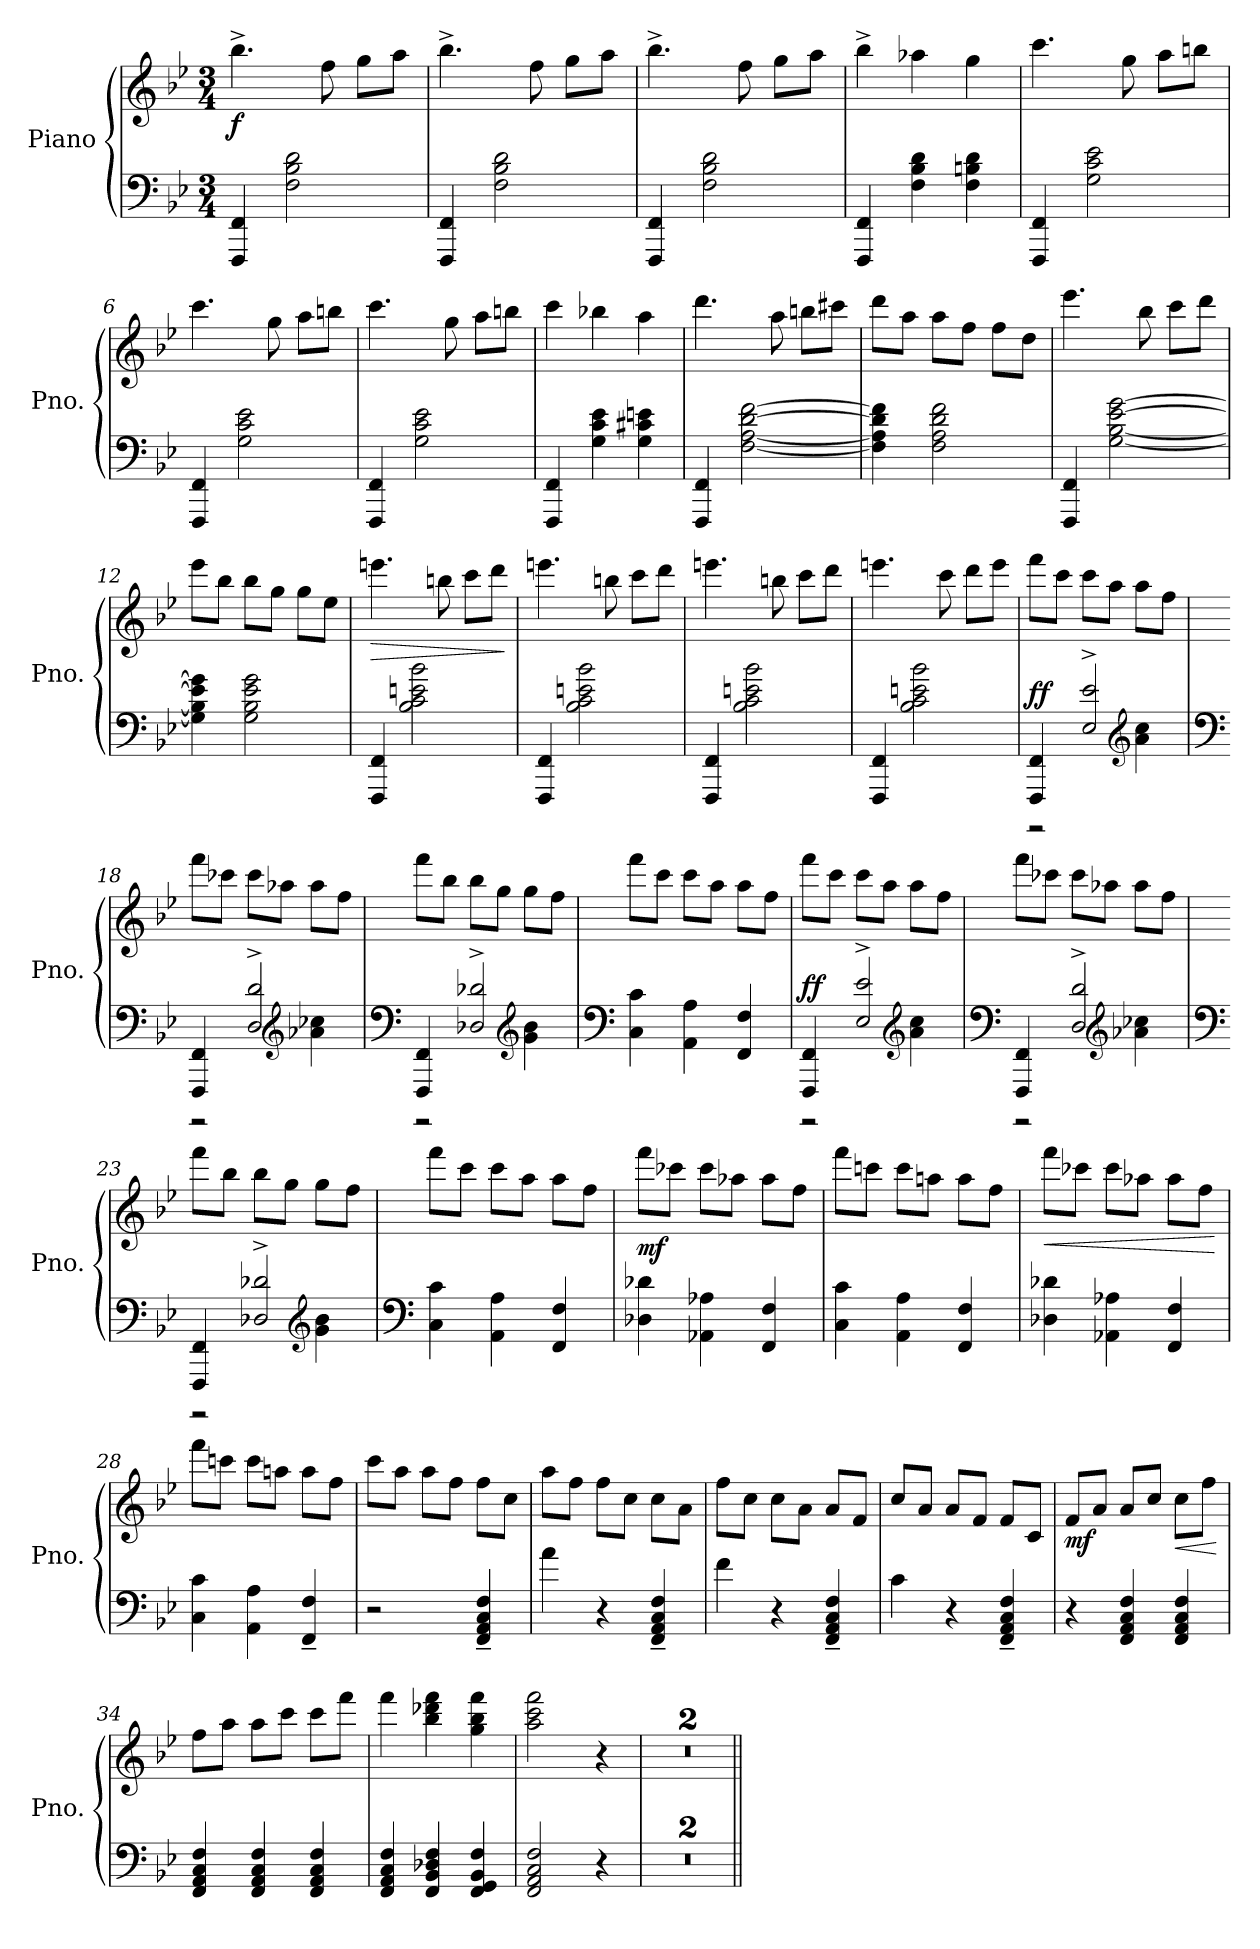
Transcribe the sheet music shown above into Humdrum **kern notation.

**kern	**kern	**dynam
*part1	*part1	*part1
*staff2	*staff1	*staff1/2
*I"Piano	*	*
*I'Pno.	*	*
*clefF4	*clefG2	*
*k[b-e-]	*k[b-e-]	*
*M3/4	*M3/4	*
*MM240	*MM240	*
=1	=1	=1
!	!	!LO:DY:b
4FFF/ 4FF/	4.bb-^\	f
2F\ 2B-\ 2d\	.	.
.	8ff\	.
.	8gg\L	.
.	8aa\J	.
=2	=2	=2
4FFF/ 4FF/	4.bb-^\	.
2F\ 2B-\ 2d\	.	.
.	8ff\	.
.	8gg\L	.
.	8aa\J	.
=3	=3	=3
4FFF/ 4FF/	4.bb-^\	.
2F\ 2B-\ 2d\	.	.
.	8ff\	.
.	8gg\L	.
.	8aa\J	.
=4	=4	=4
4FFF/ 4FF/	4bb-^\	.
4F\ 4B-\ 4d\	4aa-X\	.
4F\ 4Bn\ 4d\	4gg\	.
=5	=5	=5
4FFF/ 4FF/	4.ccc\	.
2G\ 2c\ 2e-\	.	.
.	8gg\	.
.	8aa\L	.
.	8bbn\J	.
=6	=6	=6
4FFF/ 4FF/	4.ccc\	.
2G\ 2c\ 2e-\	.	.
.	8gg\	.
.	8aa\L	.
.	8bbn\J	.
!!LO:LB:g=z
=7	=7	=7
4FFF/ 4FF/	4.ccc\	.
2G\ 2c\ 2e-\	.	.
.	8gg\	.
.	8aa\L	.
.	8bbn\J	.
=8	=8	=8
4FFF/ 4FF/	4ccc\	.
4G\ 4c\ 4e-\	4bb-X\	.
4G\ 4c#X\ 4en\	4aa\	.
=9	=9	=9
4FFF/ 4FF/	4.ddd\	.
[2F\ [2A\ [2d\ [2f\	.	.
.	8aa\	.
.	8bbn\L	.
.	8ccc#X\J	.
=10	=10	=10
4F\] 4A\] 4d\] 4f\]	8ddd\L	.
.	8aa\J	.
2F\ 2A\ 2d\ 2f\	8aa\L	.
.	8ff\J	.
.	8ff\L	.
.	8dd\J	.
=11	=11	=11
4FFF/ 4FF/	4.eee-\	.
[2G\ [2B-\ [2e-\ [2g\	.	.
.	8bb-\	.
.	8ccc\L	.
.	8ddd\J	.
=12	=12	=12
4G\] 4B-\] 4e-\] 4g\]	8eee-\L	.
.	8bb-\J	.
2G\ 2B-\ 2e-\ 2g\	8bb-\L	.
.	8gg\J	.
.	8gg\L	.
.	8ee-\J	.
!!LO:LB:g=z
=13	=13	=13
!	!	!LO:HP:b
4FFF/ 4FF/	4.eeen\	>
2B-\ 2c\ 2en\ 2b-\	.	.
.	8bbn\	.
.	8ccc\L	.
.	8ddd\J	.
.	.	]
=14	=14	=14
4FFF/ 4FF/	4.eeen\	.
2B-\ 2c\ 2en\ 2b-\	.	.
.	8bbn\	.
.	8ccc\L	.
.	8ddd\J	.
=15	=15	=15
4FFF/ 4FF/	4.eeen\	.
2B-\ 2c\ 2en\ 2b-\	.	.
.	8bbn\	.
.	8ccc\L	.
.	8ddd\J	.
=16	=16	=16
4FFF/ 4FF/	4.eeen\	.
2B-\ 2c\ 2en\ 2b-\	.	.
.	8ccc\	.
.	8ddd\L	.
.	8eee\J	.
=17	=17	=17
*^	*	*
!	!	!	!LO:DY:a=2
4FFF/ 4FF/	2r	8fff\L	ff
.	.	8ccc\J	.
2E-/^ 2e-/^	.	8ccc\L	.
.	.	8aa\J	.
*clefG2	*	*	*
.	4a\ 4cc\	8aa\L	.
.	.	8ff\J	.
!!LO:LB:g=z
=18	=18	=18	=18
*clefF4	*	*	*
4FFF/ 4FF/	2r	8fff\L	.
.	.	8ccc-X\J	.
2D/^ 2d/^	.	8ccc-\L	.
.	.	8aa-X\J	.
*clefG2	*	*	*
.	4a-X\ 4cc-X\	8aa-\L	.
.	.	8ff\J	.
=19	=19	=19	=19
*clefF4	*	*	*
4FFF/ 4FF/	2r	8fff\L	.
.	.	8bb-\J	.
2D-X/^ 2d-X/^	.	8bb-\L	.
.	.	8gg\J	.
*clefG2	*	*	*
.	4g\ 4b-\	8gg\L	.
.	.	8ff\J	.
*v	*v	*	*
=20	=20	=20
*clefF4	*	*
4C\ 4c\	8fff\L	.
.	8ccc\J	.
4AA\ 4A\	8ccc\L	.
.	8aa\J	.
4FF/ 4F/	8aa\L	.
.	8ff\J	.
=21	=21	=21
*^	*	*
!	!	!	!LO:DY:a=2
4FFF/ 4FF/	2r	8fff\L	ff
.	.	8ccc\J	.
2E-/^ 2e-/^	.	8ccc\L	.
.	.	8aa\J	.
*clefG2	*	*	*
.	4a\ 4cc\	8aa\L	.
.	.	8ff\J	.
=22	=22	=22	=22
*clefF4	*	*	*
4FFF/ 4FF/	2r	8fff\L	.
.	.	8ccc-X\J	.
2D/^ 2d/^	.	8ccc-\L	.
.	.	8aa-X\J	.
*clefG2	*	*	*
.	4a-X\ 4cc-X\	8aa-\L	.
.	.	8ff\J	.
!!LO:LB:g=z
=23	=23	=23	=23
*clefF4	*	*	*
4FFF/ 4FF/	2r	8fff\L	.
.	.	8bb-\J	.
2D-X/^ 2d-X/^	.	8bb-\L	.
.	.	8gg\J	.
*clefG2	*	*	*
.	4g\ 4b-\	8gg\L	.
.	.	8ff\J	.
*v	*v	*	*
=24	=24	=24
*clefF4	*	*
4C\ 4c\	8fff\L	.
.	8ccc\J	.
4AA\ 4A\	8ccc\L	.
.	8aa\J	.
4FF/ 4F/	8aa\L	.
.	8ff\J	.
=25	=25	=25
!	!	!LO:DY:b
4D-X\ 4d-X\	8fff\L	mf
.	8ccc-X\J	.
4AA-X\ 4A-X\	8ccc-\L	.
.	8aa-X\J	.
4FF/ 4F/	8aa-\L	.
.	8ff\J	.
=26	=26	=26
4C\ 4c\	8fff\L	.
.	8cccn\J	.
4AA\ 4A\	8ccc\L	.
.	8aan\J	.
4FF/ 4F/	8aa\L	.
.	8ff\J	.
=27	=27	=27
!	!	!LO:HP:b
4D-X\ 4d-X\	8fff\L	<
.	8ccc-X\J	.
4AA-X\ 4A-X\	8ccc-\L	.
.	8aa-X\J	.
4FF/ 4F/	8aa-\L	.
.	8ff\J	.
.	.	[
!!LO:PB:g=z
=28	=28	=28
4C\ 4c\	8fff\L	.
.	8cccn\J	.
4AA\ 4A\	8ccc\L	.
.	8aan\J	.
4FF/~ 4F/~	8aa\L	.
.	8ff\J	.
=29	=29	=29
2r	8ccc\L	.
.	8aa\J	.
.	8aa\L	.
.	8ff\J	.
4FF/~ 4AA/~ 4C/~ 4F/~	8ff\L	.
.	8cc\J	.
=30	=30	=30
4a\	8aa\L	.
.	8ff\J	.
4r	8ff\L	.
.	8cc\J	.
4FF/~ 4AA/~ 4C/~ 4F/~	8cc\L	.
.	8a\J	.
=31	=31	=31
4f\	8ff\L	.
.	8cc\J	.
4r	8cc\L	.
.	8a\J	.
4FF/~ 4AA/~ 4C/~ 4F/~	8a/L	.
.	8f/J	.
=32	=32	=32
4c\	8cc/L	.
.	8a/J	.
4r	8a/L	.
.	8f/J	.
4FF/~ 4AA/~ 4C/~ 4F/~	8f/L	.
.	8c/J	.
=33	=33	=33
!	!	!LO:DY:b
4r	8f/L	mf
.	8a/J	.
4FF/ 4AA/ 4C/ 4F/	8a/L	.
.	8cc/J	.
!	!	!LO:HP:b
4FF/ 4AA/ 4C/ 4F/	8cc\L	<
.	8ff\J	.
.	.	[
!!LO:LB:g=z
=34	=34	=34
4FF/ 4AA/ 4C/ 4F/	8ff\L	.
.	8aa\J	.
4FF/ 4AA/ 4C/ 4F/	8aa\L	.
.	8ccc\J	.
4FF/ 4AA/ 4C/ 4F/	8ccc\L	.
.	8fff\J	.
=35	=35	=35
4FF/ 4AA/ 4C/ 4F/	4fff\	.
4FF/ 4BB-/ 4D-X/ 4F/	4bb-\ 4ddd-X\ 4fff\	.
4FF/ 4GG/ 4BB-/ 4F/	4gg\ 4bb-\ 4fff\	.
=36	=36	=36
2FF/ 2AA/ 2C/ 2F/	2aa\ 2ccc\ 2fff\	.
4r	4r	.
=37	=37	=37
2.r	2.r	.
=38	=38	=38
2.r	2.r	.
=||	=||	=||
*-	*-	*-
